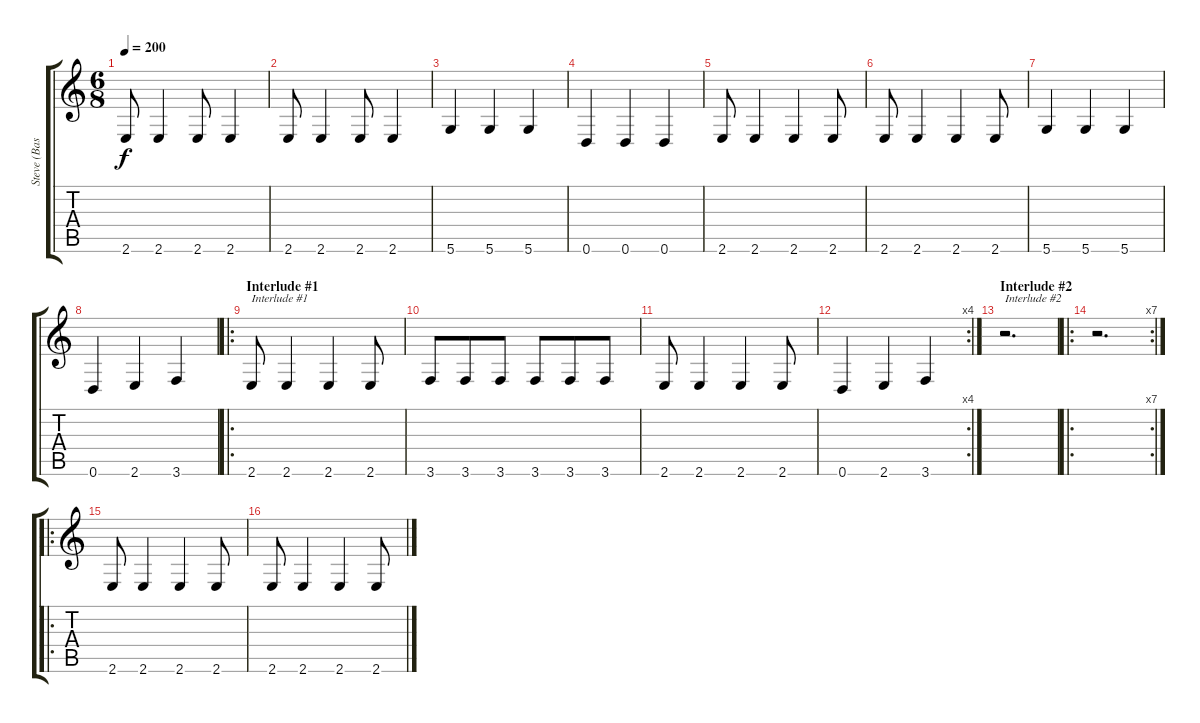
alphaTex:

\track ("Steve (Bass)" "Steve (Bas") {instrument electricbassfinger}
\staff {score tabs}
\tuning (E4 B3 G3 D3 A2 D2) {hide}
\ts (6 8)
\tempo 200
\clef g2
\ks c
2.6.8{dy f} 2.6.4 2.6.8 2.6.4 |
2.6.8 2.6.4 2.6.8 2.6.4 |
5.6.4 5.6.4 5.6.4 |
0.6.4 0.6.4 0.6.4 |
2.6.8 2.6.4 2.6.4 2.6.8 |
2.6.8 2.6.4 2.6.4 2.6.8 |
5.6.4 5.6.4 5.6.4 |
0.6.4 2.6.4 3.6.4 |
\ro
\section ("" "Interlude #1")
2.6.8{txt "Interlude #1"} 2.6.4 2.6.4 2.6.8 |
3.6.8 3.6.8 3.6.8 3.6.8 3.6.8 3.6.8 |
2.6.8 2.6.4 2.6.4 2.6.8 |
\rc 4
0.6.4 2.6.4 3.6.4 |
\section ("" "Interlude #2")
r.2{d txt "Interlude #2"} |
\ro
\rc 7
r.2{d} |
\ro
2.6.8 2.6.4 2.6.4 2.6.8 |
2.6.8 2.6.4 2.6.4 2.6.8
